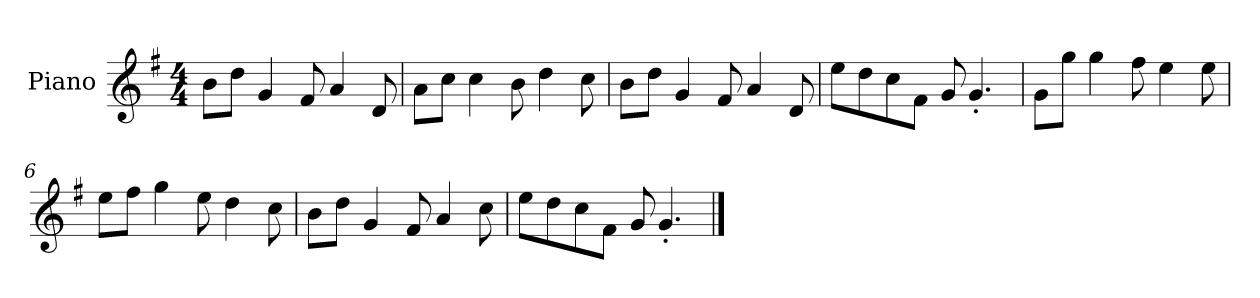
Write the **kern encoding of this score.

**kern
*part1
*staff1
*I"Piano
*I'P-no
*clefG2
*k[f#]
*M4/4
*MM90
=1
8b\L
8dd\J
4g/
8f#/
4a/
8d/
=2
8a\L
8cc\J
4cc\
8b\
4dd\
8cc\
=3
8b\L
8dd\J
4g/
8f#/
4a/
8d/
=4
8ee\L
8dd\
8cc\
8f#\J
8g/
4.g'/
=5
8g\L
8gg\J
4gg\
8ff#\
4ee\
8ee\
!!LO:LB:g=z
=6
8ee\L
8ff#\J
4gg\
8ee\
4dd\
8cc\
=7
8b\L
8dd\J
4g/
8f#/
4a/
8cc\
=8
8ee\L
8dd\
8cc\
8f#\J
8g/
4.g'/
==
*-
